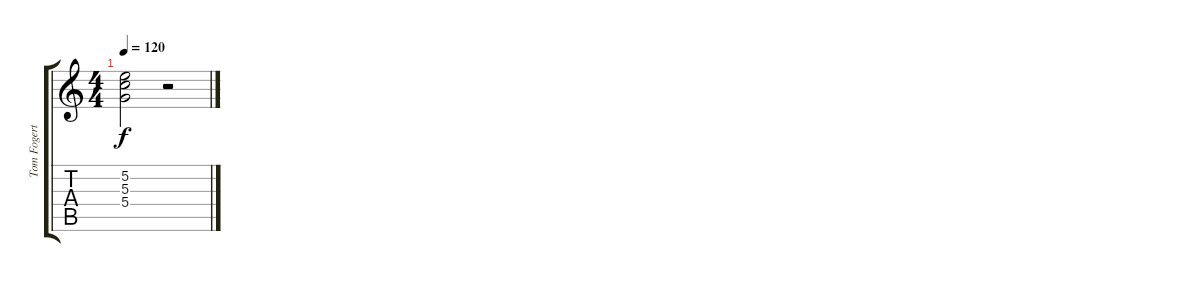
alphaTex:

\track ("Tom Fogerty" "Tom Fogert") {instrument acousticguitarsteel}
\staff {score tabs}
\tuning (E4 B3 G3 D3 A2 E2) {hide}
\ts (4 4)
\tempo 120
\clef g2
\ks c
(5.2{t} 5.3{t} 5.4{t}).2{dy f} r.2
